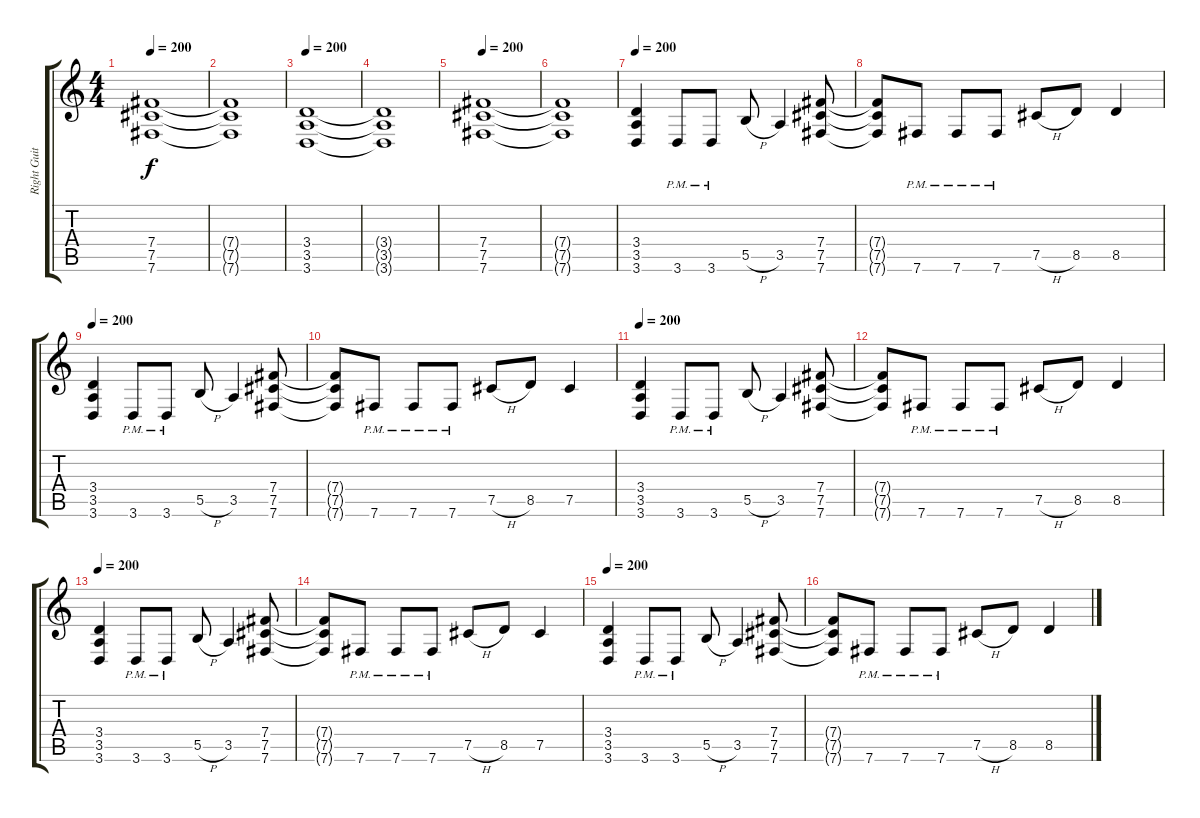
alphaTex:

\track ("Right Guitar" "Right Guit") {instrument distortionguitar}
\staff {score tabs}
\tuning (Db4 Ab3 E3 B2 Gb2 B1) {hide}
\ts (4 4)
\tempo 200
\clef g2
\ks c
(7.4 7.5 7.6).1{dy f} |
(7.4{t} 7.5{t} 7.6{t}).1 |
\tempo 200
(3.4 3.5 3.6).1 |
(3.4{t} 3.5{t} 3.6{t}).1 |
\tempo 200
(7.4 7.5 7.6).1 |
(7.4{t} 7.5{t} 7.6{t}).1 |
\tempo 200
(3.4 3.5 3.6).4 3.6{pm}.8 3.6{pm}.8 5.5{h}.8 3.5.4 (7.4 7.5 7.6).8 |
(7.4{t} 7.5{t} 7.6{t}).8 7.6{pm}.8 7.6{pm}.8 7.6{pm}.8 7.5{h}.8 8.5.8 8.5.4 |
\tempo 200
(3.4 3.5 3.6).4 3.6{pm}.8 3.6{pm}.8 5.5{h}.8 3.5.4 (7.4 7.5 7.6).8 |
(7.4{t} 7.5{t} 7.6{t}).8 7.6{pm}.8 7.6{pm}.8 7.6{pm}.8 7.5{h}.8 8.5.8 7.5.4 |
\tempo 200
(3.4 3.5 3.6).4 3.6{pm}.8 3.6{pm}.8 5.5{h}.8 3.5.4 (7.4 7.5 7.6).8 |
(7.4{t} 7.5{t} 7.6{t}).8 7.6{pm}.8 7.6{pm}.8 7.6{pm}.8 7.5{h}.8 8.5.8 8.5.4 |
\tempo 200
(3.4 3.5 3.6).4 3.6{pm}.8 3.6{pm}.8 5.5{h}.8 3.5.4 (7.4 7.5 7.6).8 |
(7.4{t} 7.5{t} 7.6{t}).8 7.6{pm}.8 7.6{pm}.8 7.6{pm}.8 7.5{h}.8 8.5.8 7.5.4 |
\tempo 200
(3.4 3.5 3.6).4 3.6{pm}.8 3.6{pm}.8 5.5{h}.8 3.5.4 (7.4 7.5 7.6).8 |
(7.4{t} 7.5{t} 7.6{t}).8 7.6{pm}.8 7.6{pm}.8 7.6{pm}.8 7.5{h}.8 8.5.8 8.5.4
